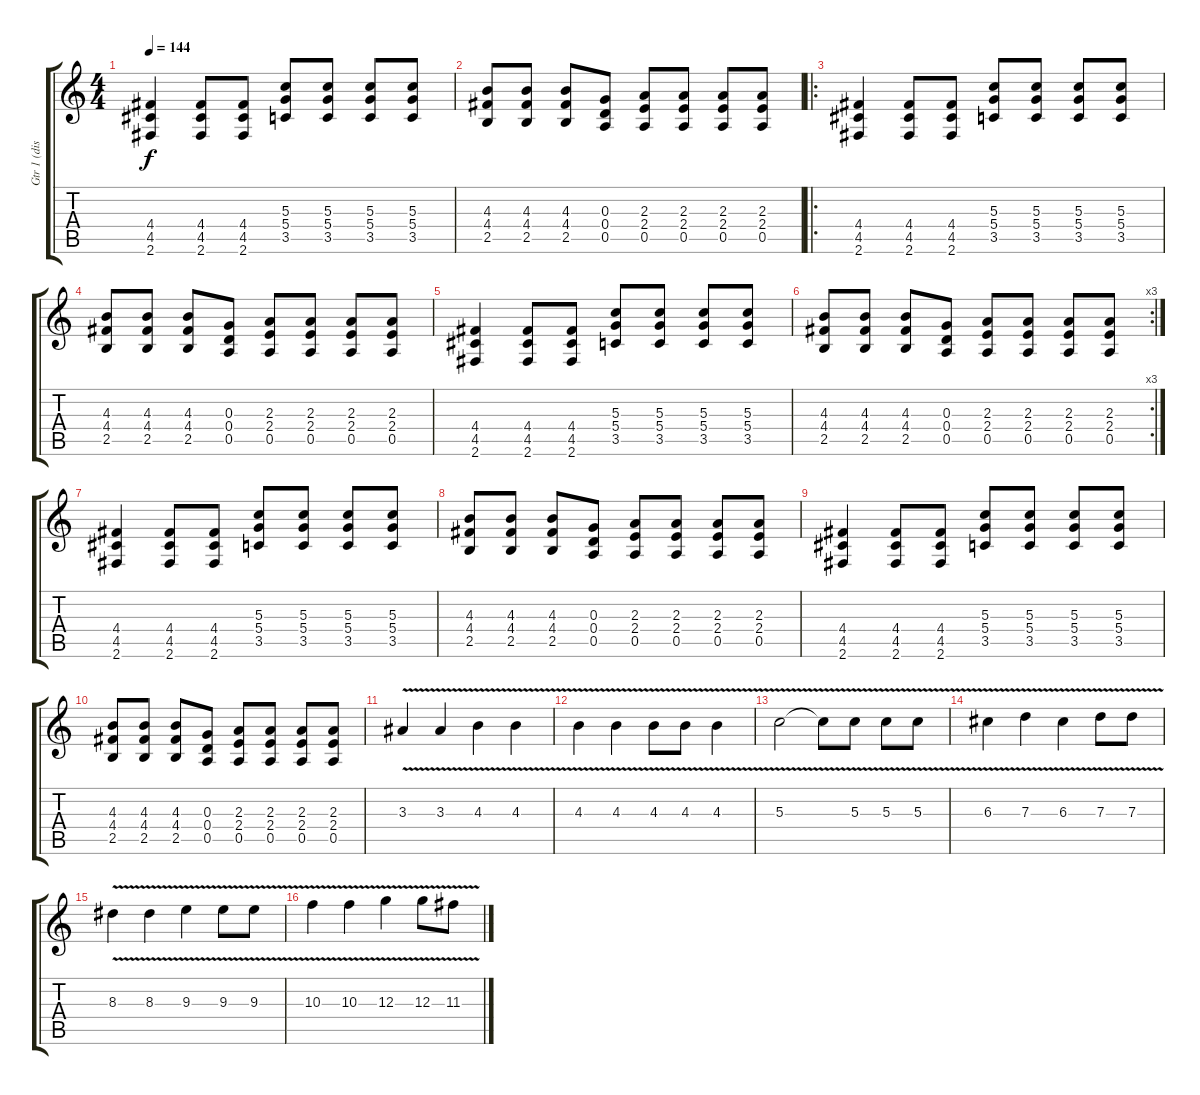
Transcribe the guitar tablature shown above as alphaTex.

\track ("Gtr 1 (dist)" "Gtr 1 (dis") {instrument distortionguitar}
\staff {score tabs}
\tuning (E4 B3 G3 D3 A2 E2) {hide}
\ts (4 4)
\tempo 144
\clef g2
\ks c
(4.4 4.5 2.6).4{dy f} (4.4 4.5 2.6).8 (4.4 4.5 2.6).8 (5.3 5.4 3.5).8 (5.3 5.4 3.5).8 (5.3 5.4 3.5).8 (5.3 5.4 3.5).8 |
(4.3 4.4 2.5).8 (4.3 4.4 2.5).8 (4.3 4.4 2.5).8 (0.3 0.4 0.5).8 (2.3 2.4 0.5).8 (2.3 2.4 0.5).8 (2.3 2.4 0.5).8 (2.3 2.4 0.5).8 |
\ro
(4.4 4.5 2.6).4 (4.4 4.5 2.6).8 (4.4 4.5 2.6).8 (5.3 5.4 3.5).8 (5.3 5.4 3.5).8 (5.3 5.4 3.5).8 (5.3 5.4 3.5).8 |
(4.3 4.4 2.5).8 (4.3 4.4 2.5).8 (4.3 4.4 2.5).8 (0.3 0.4 0.5).8 (2.3 2.4 0.5).8 (2.3 2.4 0.5).8 (2.3 2.4 0.5).8 (2.3 2.4 0.5).8 |
(4.4 4.5 2.6).4 (4.4 4.5 2.6).8 (4.4 4.5 2.6).8 (5.3 5.4 3.5).8 (5.3 5.4 3.5).8 (5.3 5.4 3.5).8 (5.3 5.4 3.5).8 |
\rc 3
(4.3 4.4 2.5).8 (4.3 4.4 2.5).8 (4.3 4.4 2.5).8 (0.3 0.4 0.5).8 (2.3 2.4 0.5).8 (2.3 2.4 0.5).8 (2.3 2.4 0.5).8 (2.3 2.4 0.5).8 |
(4.4 4.5 2.6).4 (4.4 4.5 2.6).8 (4.4 4.5 2.6).8 (5.3 5.4 3.5).8 (5.3 5.4 3.5).8 (5.3 5.4 3.5).8 (5.3 5.4 3.5).8 |
(4.3 4.4 2.5).8 (4.3 4.4 2.5).8 (4.3 4.4 2.5).8 (0.3 0.4 0.5).8 (2.3 2.4 0.5).8 (2.3 2.4 0.5).8 (2.3 2.4 0.5).8 (2.3 2.4 0.5).8 |
(4.4 4.5 2.6).4 (4.4 4.5 2.6).8 (4.4 4.5 2.6).8 (5.3 5.4 3.5).8 (5.3 5.4 3.5).8 (5.3 5.4 3.5).8 (5.3 5.4 3.5).8 |
(4.3 4.4 2.5).8 (4.3 4.4 2.5).8 (4.3 4.4 2.5).8 (0.3 0.4 0.5).8 (2.3 2.4 0.5).8 (2.3 2.4 0.5).8 (2.3 2.4 0.5).8 (2.3 2.4 0.5).8 |
3.3{v}.4 3.3{v}.4 4.3{v}.4 4.3{v}.4 |
4.3{v}.4 4.3{v}.4 4.3{v}.8 4.3{v}.8 4.3{v}.4 |
5.3{v}.2 5.3{t}.8 5.3{v}.8 5.3{v}.8 5.3{v}.8 |
6.3{v}.4 7.3{v}.4 6.3{v}.4 7.3{v}.8 7.3{v}.8 |
8.3{v}.4 8.3{v}.4 9.3{v}.4 9.3{v}.8 9.3{v}.8 |
10.3{v}.4 10.3{v}.4 12.3{v}.4 12.3{v}.8 11.3{v}.8
